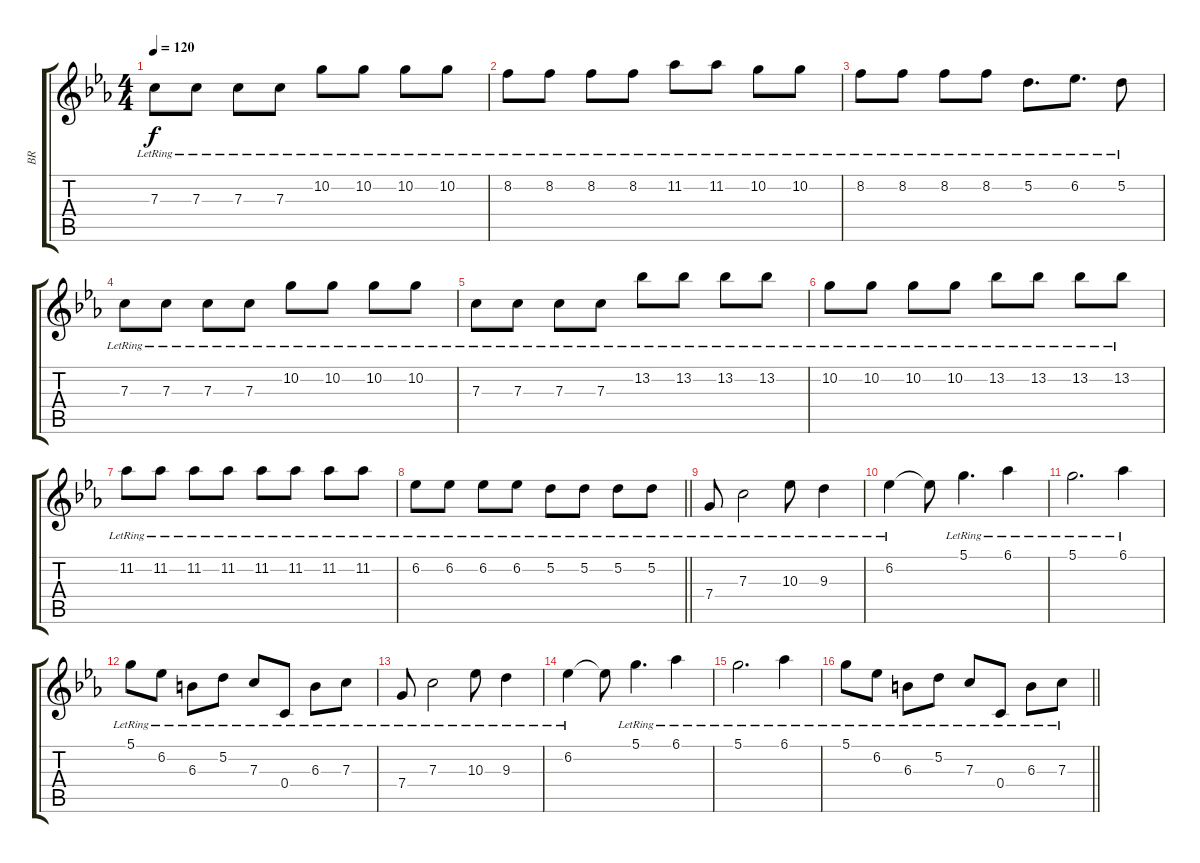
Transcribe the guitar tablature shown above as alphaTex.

\track ("BR" "BR") {instrument acousticguitarsteel}
\staff {score tabs}
\tuning (D4 A3 F3 C3 G2 C2) {hide}
\ts (4 4)
\section ("" "")
\tempo 120
\clef g2
\ks cminor
7.3{lr}.8{dy f} 7.3{lr}.8 7.3{lr}.8 7.3{lr}.8 10.2{lr}.8 10.2{lr}.8 10.2{lr}.8 10.2{lr}.8 |
8.2{lr}.8 8.2{lr}.8 8.2{lr}.8 8.2{lr}.8 11.2{lr}.8 11.2{lr}.8 10.2{lr}.8 10.2{lr}.8 |
8.2{lr}.8 8.2{lr}.8 8.2{lr}.8 8.2{lr}.8 5.2{lr}.8{d} 6.2{lr}.8{d} 5.2{lr}.8 |
7.3{lr}.8 7.3{lr}.8 7.3{lr}.8 7.3{lr}.8 10.2{lr}.8 10.2{lr}.8 10.2{lr}.8 10.2{lr}.8 |
7.3{lr}.8 7.3{lr}.8 7.3{lr}.8 7.3{lr}.8 13.2{lr}.8 13.2{lr}.8 13.2{lr}.8 13.2{lr}.8 |
10.2{lr}.8 10.2{lr}.8 10.2{lr}.8 10.2{lr}.8 13.2{lr}.8 13.2{lr}.8 13.2{lr}.8 13.2{lr}.8 |
11.2{lr}.8 11.2{lr}.8 11.2{lr}.8 11.2{lr}.8 11.2{lr}.8 11.2{lr}.8 11.2{lr}.8 11.2{lr}.8 |
\barLineRight lightlight
6.2{lr}.8 6.2{lr}.8 6.2{lr}.8 6.2{lr}.8 5.2{lr}.8 5.2{lr}.8 5.2{lr}.8 5.2{lr}.8 |
\section ("" "")
7.4{lr}.8 7.3{lr}.2 10.3{lr}.8 9.3{lr}.4 |
6.2{lr}.4 6.2{t}.8 5.1{lr}.4{d} 6.1{lr}.4 |
5.1{lr}.2{d} 6.1{lr}.4 |
5.1{lr}.8 6.2{lr}.8 6.3{lr}.8 5.2{lr}.8 7.3{lr}.8 0.4{lr}.8 6.3{lr}.8 7.3{lr}.8 |
7.4{lr}.8 7.3{lr}.2 10.3{lr}.8 9.3{lr}.4 |
6.2{lr}.4 6.2{t}.8 5.1{lr}.4{d} 6.1{lr}.4 |
5.1{lr}.2{d} 6.1{lr}.4 |
\barLineRight lightlight
5.1{lr}.8 6.2{lr}.8 6.3{lr}.8 5.2{lr}.8 7.3{lr}.8 0.4{lr}.8 6.3{lr}.8 7.3{lr}.8
